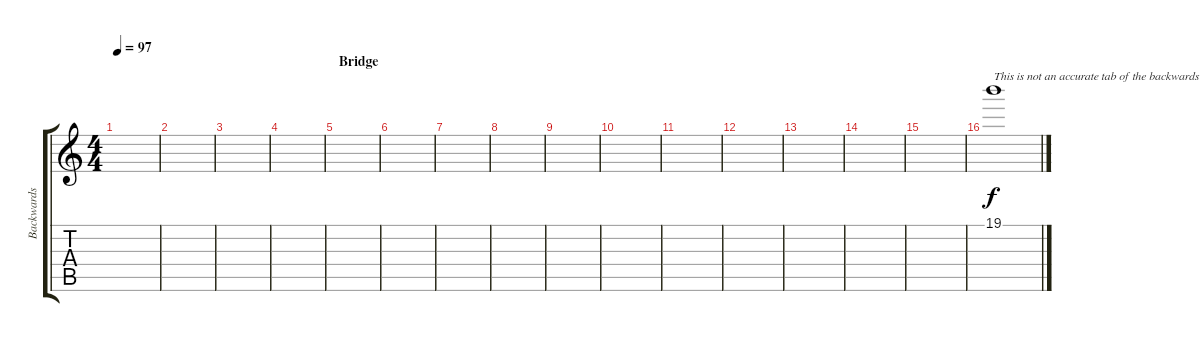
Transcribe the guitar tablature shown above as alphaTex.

\track ("Backwards Solo 1" "Backwards ") {instrument overdrivenguitar}
\staff {score tabs}
\tuning (E4 B3 G3 D3 A2 E2) {hide}
\ts (4 4)
\tempo 97
\clef g2
\ks c
|
|
|
|
\section ("" "Bridge")
|
|
|
|
|
|
|
|
|
|
|
19.1.1{txt "This is not an accurate tab of the backwards solo" volume 9}
